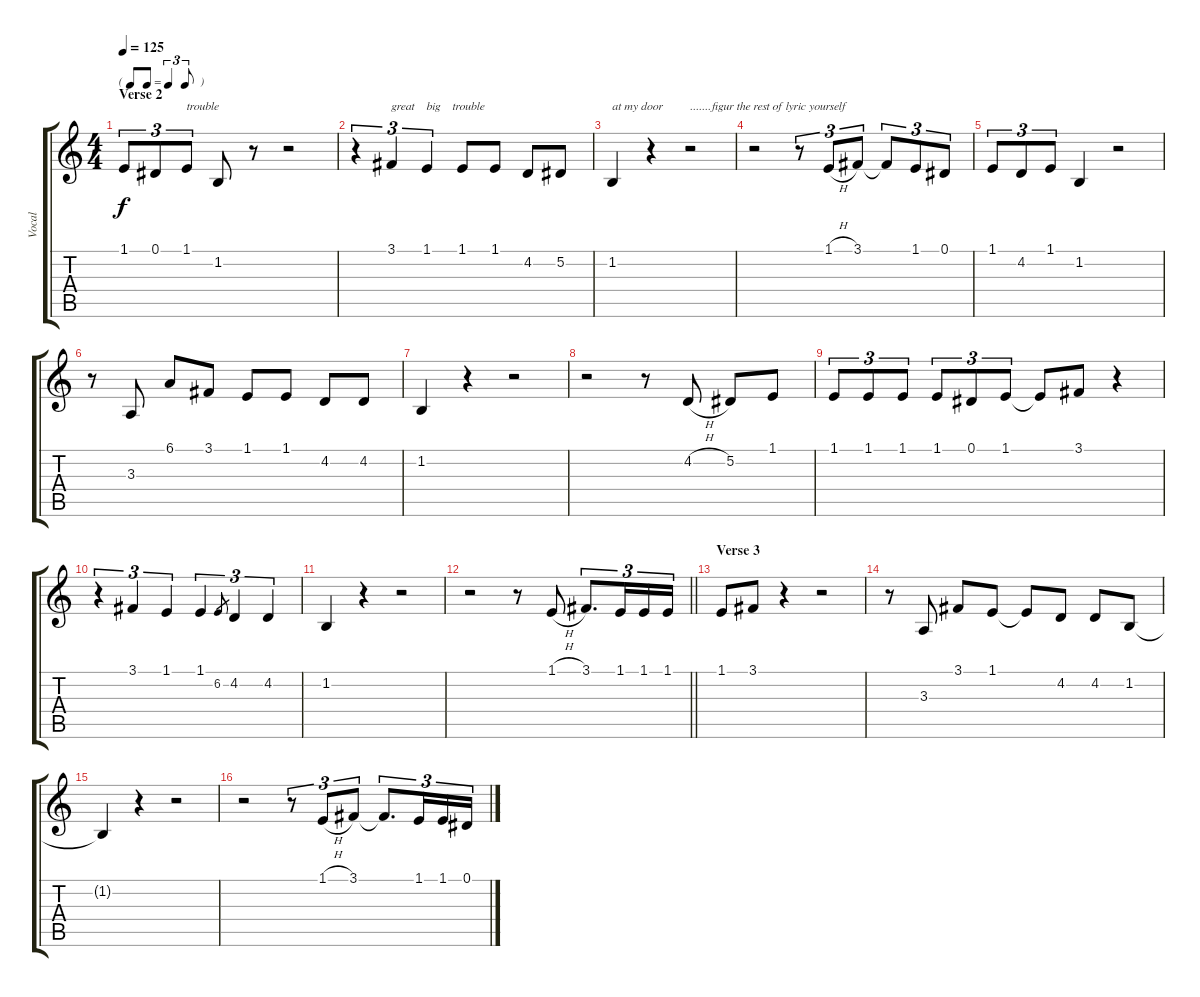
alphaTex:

\track ("Vocal" "Vocal") {instrument oboe}
\staff {score tabs}
\tuning (Eb4 Bb3 Gb3 Db3 Ab2 Eb2) {hide}
\ts (4 4)
\tf triplet8th
\section ("" "Verse 2")
\tempo 125
\clef g2
\ks c
1.1.8{tu (3 2) dy f} 0.1.8{tu (3 2)} 1.1.8{tu (3 2) txt "trouble"} 1.2.8 r.8 r.2 |
r.4{tu (3 2)} 3.1.4{tu (3 2) txt "great    big    trouble"} 1.1.4{tu (3 2)} 1.1.8 1.1.8 4.2.8 5.2.8 |
1.2.4{txt "at my door"} r.4 r.2{txt ".......figur the rest of lyric yourself"} |
r.2 r.8{tu (3 2)} 1.1{h}.8{tu (3 2)} 3.1.8{tu (3 2)} 3.1{t}.8{tu (3 2)} 1.1.8{tu (3 2)} 0.1.8{tu (3 2)} |
1.1.8{tu (3 2)} 4.2.8{tu (3 2)} 1.1.8{tu (3 2)} 1.2.4 r.2 |
r.8 3.3.8 6.1.8 3.1.8 1.1.8 1.1.8 4.2.8 4.2.8 |
1.2.4 r.4 r.2 |
r.2 r.8 4.2{h}.8 5.2.8 1.1.8 |
1.1.8{tu (3 2)} 1.1.8{tu (3 2)} 1.1.8{tu (3 2)} 1.1.8{tu (3 2)} 0.1.8{tu (3 2)} 1.1.8{tu (3 2)} 1.1{t}.8 3.1.8 r.4 |
r.4{tu (3 2)} 3.1.4{tu (3 2)} 1.1.4{tu (3 2)} 1.1.4{tu (3 2)} 6.2.8{gr} 4.2.4{tu (3 2)} 4.2.4{tu (3 2)} |
1.2.4 r.4 r.2 |
\barLineRight lightlight
r.2 r.8 1.1{h}.8 3.1.8{d tu (3 2)} 1.1.16{tu (3 2)} 1.1.16{tu (3 2)} 1.1.16{tu (3 2)} |
\section ("" "Verse 3")
1.1.8 3.1.8 r.4 r.2 |
r.8 3.3.8 3.1.8 1.1.8 1.1{t}.8 4.2.8 4.2.8 1.2.8 |
1.2{t}.4 r.4 r.2 |
r.2 r.8{tu (3 2)} 1.1{h}.8{tu (3 2)} 3.1.8{tu (3 2)} 3.1{t}.8{d tu (3 2)} 1.1.16{tu (3 2)} 1.1.16{tu (3 2)} 0.1.16{tu (3 2)}
